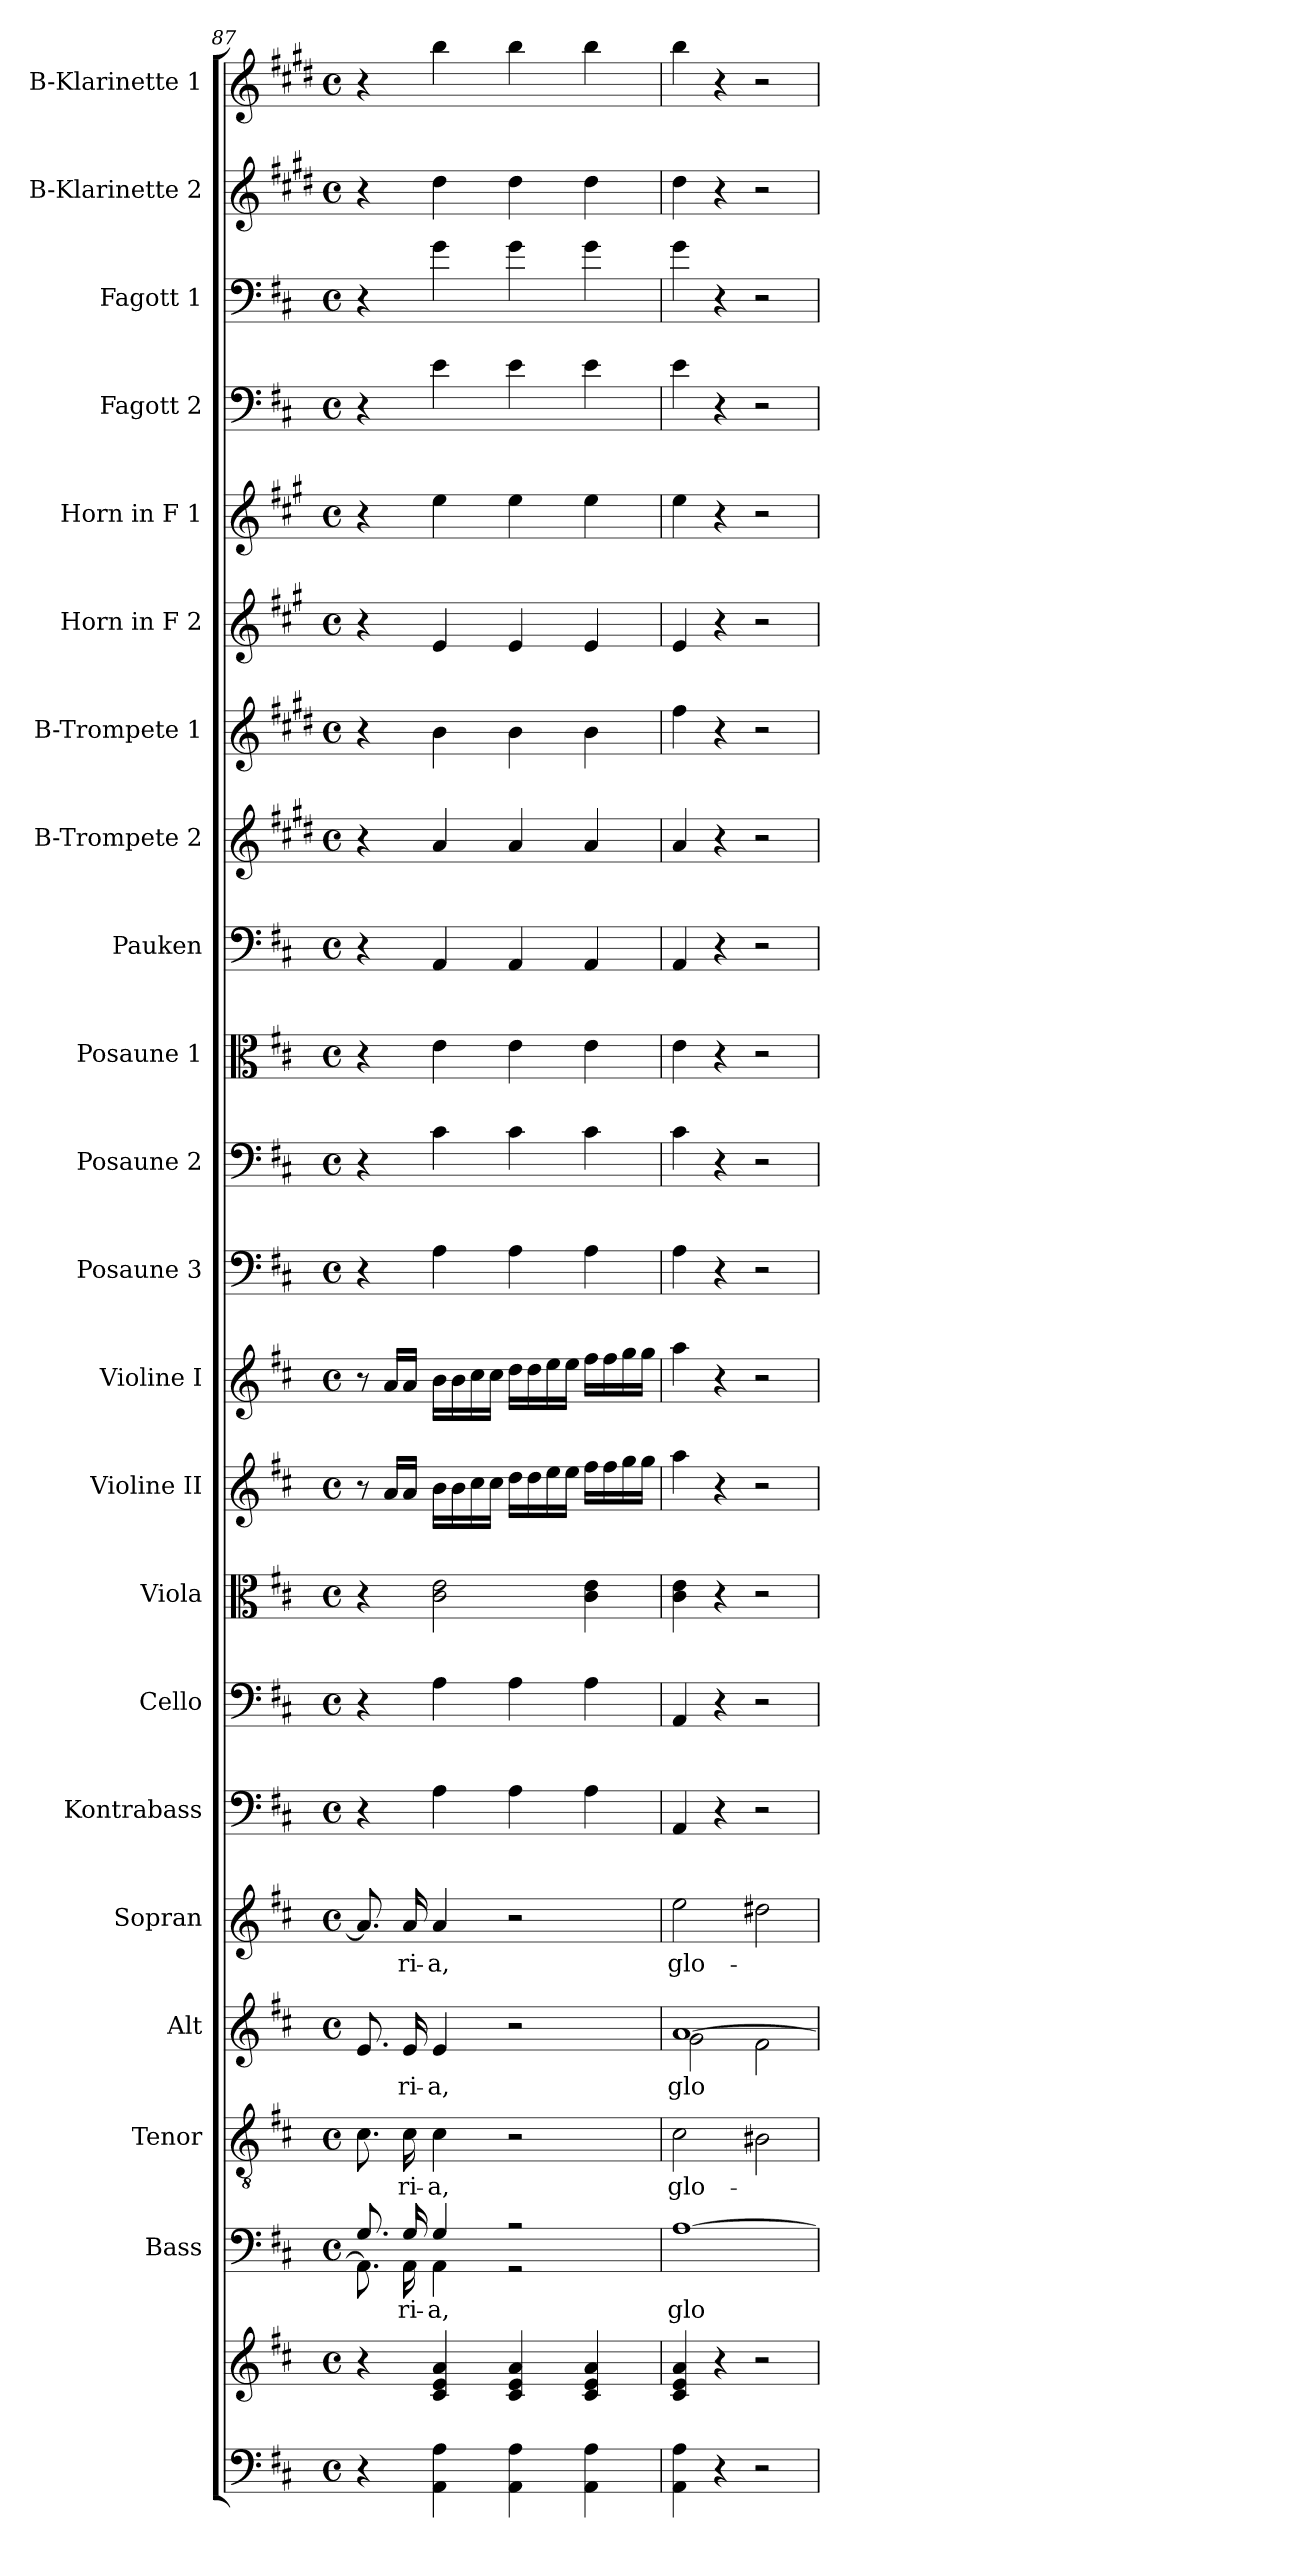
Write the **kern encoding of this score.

**kern	**kern	**kern	**text	**kern	**text	**kern	**text	**kern	**text	**kern	**kern	**kern	**kern	**kern	**kern	**kern	**kern	**kern	**kern	**kern	**kern	**kern	**kern	**kern	**kern	**kern
*part22	*part22	*part21	*part21	*part20	*part20	*part19	*part19	*part18	*part18	*part17	*part16	*part15	*part14	*part13	*part12	*part11	*part10	*part9	*part8	*part7	*part6	*part5	*part4	*part3	*part2	*part1
*staff23	*staff22	*staff21	*staff21	*staff20	*staff20	*staff19	*staff19	*staff18	*staff18	*staff17	*staff16	*staff15	*staff14	*staff13	*staff12	*staff11	*staff10	*staff9	*staff8	*staff7	*staff6	*staff5	*staff4	*staff3	*staff2	*staff1
*	*	*I"Bass	*	*I"Tenor	*	*I"Alt	*	*I"Sopran	*	*I"Kontrabass	*I"Cello	*I"Viola	*I"Violine II	*I"Violine I	*I"Posaune 3	*I"Posaune 2	*I"Posaune 1	*I"Pauken	*I"B-Trompete 2	*I"B-Trompete 1	*I"Horn in F 2	*I"Horn in F 1	*I"Fagott 2	*I"Fagott 1	*I"B-Klarinette 2	*I"B-Klarinette 1
*	*	*I'B.	*	*I'T.	*	*I'A.	*	*I'S.	*	*I'Kb.	*	*I'Vla.	*I'Vl. II	*I'Vl. I	*I'Pos. 3	*I'Pos. 2	*I'Pos. 1	*I'Pk.	*I'B Trp. 2	*I'B Trp. 1	*	*	*I'Fg. 2	*I'Fg. 1	*I'B Kl. 2	*I'B Kl. 1
*clefF4	*clefG2	*clefF4	*	*clefGv2	*	*clefG2	*	*clefG2	*	*clefF4	*clefF4	*clefC3	*clefG2	*clefG2	*clefF4	*clefF4	*clefC3	*clefF4	*clefG2	*clefG2	*clefG2	*clefG2	*clefF4	*clefF4	*clefG2	*clefG2
*	*	*	*	*	*	*	*	*	*	*ITrd7c12	*	*	*	*	*	*	*	*	*ITrd1c2	*ITrd1c2	*ITrd4c7	*ITrd4c7	*	*	*ITrd1c2	*ITrd1c2
*k[f#c#]	*k[f#c#]	*k[f#c#]	*	*k[f#c#]	*	*k[f#c#]	*	*k[f#c#]	*	*k[f#c#]	*k[f#c#]	*k[f#c#]	*k[f#c#]	*k[f#c#]	*k[f#c#]	*k[f#c#]	*k[f#c#]	*k[f#c#]	*k[f#c#]	*k[f#c#]	*k[f#c#]	*k[f#c#]	*k[f#c#]	*k[f#c#]	*k[f#c#]	*k[f#c#]
*D:	*D:	*D:	*	*D:	*	*D:	*	*D:	*	*D:	*D:	*D:	*D:	*D:	*D:	*D:	*D:	*D:	*D:	*D:	*D:	*D:	*D:	*D:	*D:	*D:
*M4/4	*M4/4	*M4/4	*	*M4/4	*	*M4/4	*	*M4/4	*	*M4/4	*M4/4	*M4/4	*M4/4	*M4/4	*M4/4	*M4/4	*M4/4	*M4/4	*M4/4	*M4/4	*M4/4	*M4/4	*M4/4	*M4/4	*M4/4	*M4/4
*met(c)	*met(c)	*met(c)	*	*met(c)	*	*met(c)	*	*met(c)	*	*met(c)	*met(c)	*met(c)	*met(c)	*met(c)	*met(c)	*met(c)	*met(c)	*met(c)	*met(c)	*met(c)	*met(c)	*met(c)	*met(c)	*met(c)	*met(c)	*met(c)
=87	=87	=87	=87	=87	=87	=87	=87	=87	=87	=87	=87	=87	=87	=87	=87	=87	=87	=87	=87	=87	=87	=87	=87	=87	=87	=87
*	*	*^	*	*	*	*	*	*	*	*	*	*	*	*	*	*	*	*	*	*	*	*	*	*	*	*
4r	4r	8.G/	8.AA\]	.	8.c#\	.	8.e/	.	8.a/]	.	4r	4r	4r	8r	8r	4r	4r	4r	4r	4r	4r	4r	4r	4r	4r	4r	4r
.	.	.	.	.	.	.	.	.	.	.	.	.	.	16a/LL	16a/LL	.	.	.	.	.	.	.	.	.	.	.	.
!	!	!	!	!LO:LY:b	!	!LO:LY:b	!	!LO:LY:b	!	!LO:LY:b	!	!	!	!	!	!	!	!	!	!	!	!	!	!	!	!	!
.	.	16G/	16AA\	-ri-	16c#\	-ri-	16e/	-ri-	16a/	-ri-	.	.	.	16a/JJ	16a/JJ	.	.	.	.	.	.	.	.	.	.	.	.
!	!	!	!	!LO:LY:b	!	!LO:LY:b	!	!LO:LY:b	!	!LO:LY:b	!	!	!	!	!	!	!	!	!	!	!	!	!	!	!	!	!
4AA\ 4A\	4c#/ 4e/ 4a/	4G/	4AA\	-a,	4c#\	-a,	4e/	-a,	4a/	-a,	4AA\	4A\	2c#\ 2e\	16b\LL	16b\LL	4A\	4c#\	4e\	4AA/	4g/	4a\	4A/	4a\	4e\	4g\	4cc#\	4aa\
.	.	.	.	.	.	.	.	.	.	.	.	.	.	16b\	16b\	.	.	.	.	.	.	.	.	.	.	.	.
.	.	.	.	.	.	.	.	.	.	.	.	.	.	16cc#\	16cc#\	.	.	.	.	.	.	.	.	.	.	.	.
.	.	.	.	.	.	.	.	.	.	.	.	.	.	16cc#\JJ	16cc#\JJ	.	.	.	.	.	.	.	.	.	.	.	.
4AA\ 4A\	4c#/ 4e/ 4a/	2r	2r	.	2r	.	2r	.	2r	.	4AA\	4A\	.	16dd\LL	16dd\LL	4A\	4c#\	4e\	4AA/	4g/	4a\	4A/	4a\	4e\	4g\	4cc#\	4aa\
.	.	.	.	.	.	.	.	.	.	.	.	.	.	16dd\	16dd\	.	.	.	.	.	.	.	.	.	.	.	.
.	.	.	.	.	.	.	.	.	.	.	.	.	.	16ee\	16ee\	.	.	.	.	.	.	.	.	.	.	.	.
.	.	.	.	.	.	.	.	.	.	.	.	.	.	16ee\JJ	16ee\JJ	.	.	.	.	.	.	.	.	.	.	.	.
4AA\ 4A\	4c#/ 4e/ 4a/	.	.	.	.	.	.	.	.	.	4AA\	4A\	4c#\ 4e\	16ff#\LL	16ff#\LL	4A\	4c#\	4e\	4AA/	4g/	4a\	4A/	4a\	4e\	4g\	4cc#\	4aa\
.	.	.	.	.	.	.	.	.	.	.	.	.	.	16ff#\	16ff#\	.	.	.	.	.	.	.	.	.	.	.	.
.	.	.	.	.	.	.	.	.	.	.	.	.	.	16gg\	16gg\	.	.	.	.	.	.	.	.	.	.	.	.
.	.	.	.	.	.	.	.	.	.	.	.	.	.	16gg\JJ	16gg\JJ	.	.	.	.	.	.	.	.	.	.	.	.
*	*	*v	*v	*	*	*	*	*	*	*	*	*	*	*	*	*	*	*	*	*	*	*	*	*	*	*	*
!!LO:PB:g=z
=88	=88	=88	=88	=88	=88	=88	=88	=88	=88	=88	=88	=88	=88	=88	=88	=88	=88	=88	=88	=88	=88	=88	=88	=88	=88	=88
!	!	!	!LO:LY:b	!	!LO:LY:b	!	!LO:LY:b	!	!LO:LY:b	!	!	!	!	!	!	!	!	!	!	!	!	!	!	!	!	!
*	*	*	*	*	*	*^	*	*	*	*	*	*	*	*	*	*	*	*	*	*	*	*	*	*	*	*
4AA\ 4A\	4c#/ 4e/ 4a/	[1A	glo-	2c#\	glo-	[>1a	2g\	glo-	2ee\	glo-	4AAA/	4AA/	4c#\ 4e\	4aa\	4aa\	4A\	4c#\	4e\	4AA/	4g/	4ee\	4A/	4a\	4e\	4g\	4cc#\	4aa\
4r	4r	.	.	.	.	.	.	.	.	.	4r	4r	4r	4r	4r	4r	4r	4r	4r	4r	4r	4r	4r	4r	4r	4r	4r
2r	2r	.	.	2B#X\	.	.	2f#\	.	2dd#X\	.	2r	2r	2r	2r	2r	2r	2r	2r	2r	2r	2r	2r	2r	2r	2r	2r	2r
*	*	*	*	*	*	*v	*v	*	*	*	*	*	*	*	*	*	*	*	*	*	*	*	*	*	*	*	*
=	=	=	=	=	=	=	=	=	=	=	=	=	=	=	=	=	=	=	=	=	=	=	=	=	=	=
*-	*-	*-	*-	*-	*-	*-	*-	*-	*-	*-	*-	*-	*-	*-	*-	*-	*-	*-	*-	*-	*-	*-	*-	*-	*-	*-
